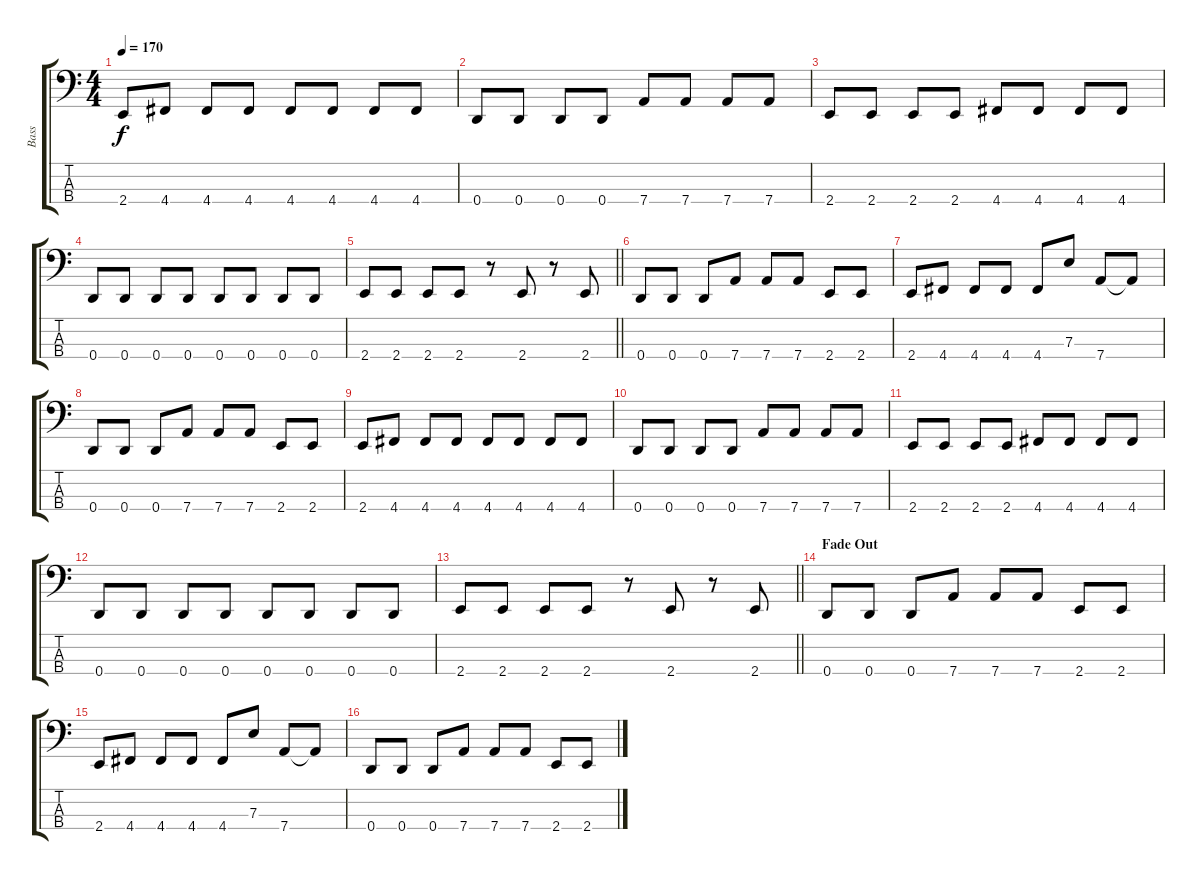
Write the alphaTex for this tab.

\track ("Bass" "Bass") {instrument electricbassfinger}
\staff {score tabs}
\tuning (G2 D2 A1 D1) {hide}
\ts (4 4)
\tempo 170
\clef f4
\ks c
2.4.8{dy f} 4.4.8 4.4.8 4.4.8 4.4.8 4.4.8 4.4.8 4.4.8 |
0.4.8 0.4.8 0.4.8 0.4.8 7.4.8 7.4.8 7.4.8 7.4.8 |
2.4.8 2.4.8 2.4.8 2.4.8 4.4.8 4.4.8 4.4.8 4.4.8 |
0.4.8 0.4.8 0.4.8 0.4.8 0.4.8 0.4.8 0.4.8 0.4.8 |
\barLineRight lightlight
2.4.8 2.4.8 2.4.8 2.4.8 r.8 2.4.8 r.8 2.4.8 |
0.4.8 0.4.8 0.4.8 7.4.8 7.4.8 7.4.8 2.4.8 2.4.8 |
2.4.8 4.4.8 4.4.8 4.4.8 4.4.8 7.3.8 7.4.8 7.4{t}.8 |
0.4.8 0.4.8 0.4.8 7.4.8 7.4.8 7.4.8 2.4.8 2.4.8 |
2.4.8 4.4.8 4.4.8 4.4.8 4.4.8 4.4.8 4.4.8 4.4.8 |
0.4.8 0.4.8 0.4.8 0.4.8 7.4.8 7.4.8 7.4.8 7.4.8 |
2.4.8 2.4.8 2.4.8 2.4.8 4.4.8 4.4.8 4.4.8 4.4.8 |
0.4.8 0.4.8 0.4.8 0.4.8 0.4.8 0.4.8 0.4.8 0.4.8 |
\barLineRight lightlight
2.4.8 2.4.8 2.4.8 2.4.8 r.8 2.4.8 r.8 2.4.8 |
\section ("" "Fade Out")
0.4.8{volume 6} 0.4.8 0.4.8 7.4.8 7.4.8 7.4.8 2.4.8 2.4.8 |
2.4.8 4.4.8 4.4.8 4.4.8 4.4.8 7.3.8 7.4.8 7.4{t}.8 |
0.4.8 0.4.8 0.4.8 7.4.8 7.4.8 7.4.8 2.4.8 2.4.8
